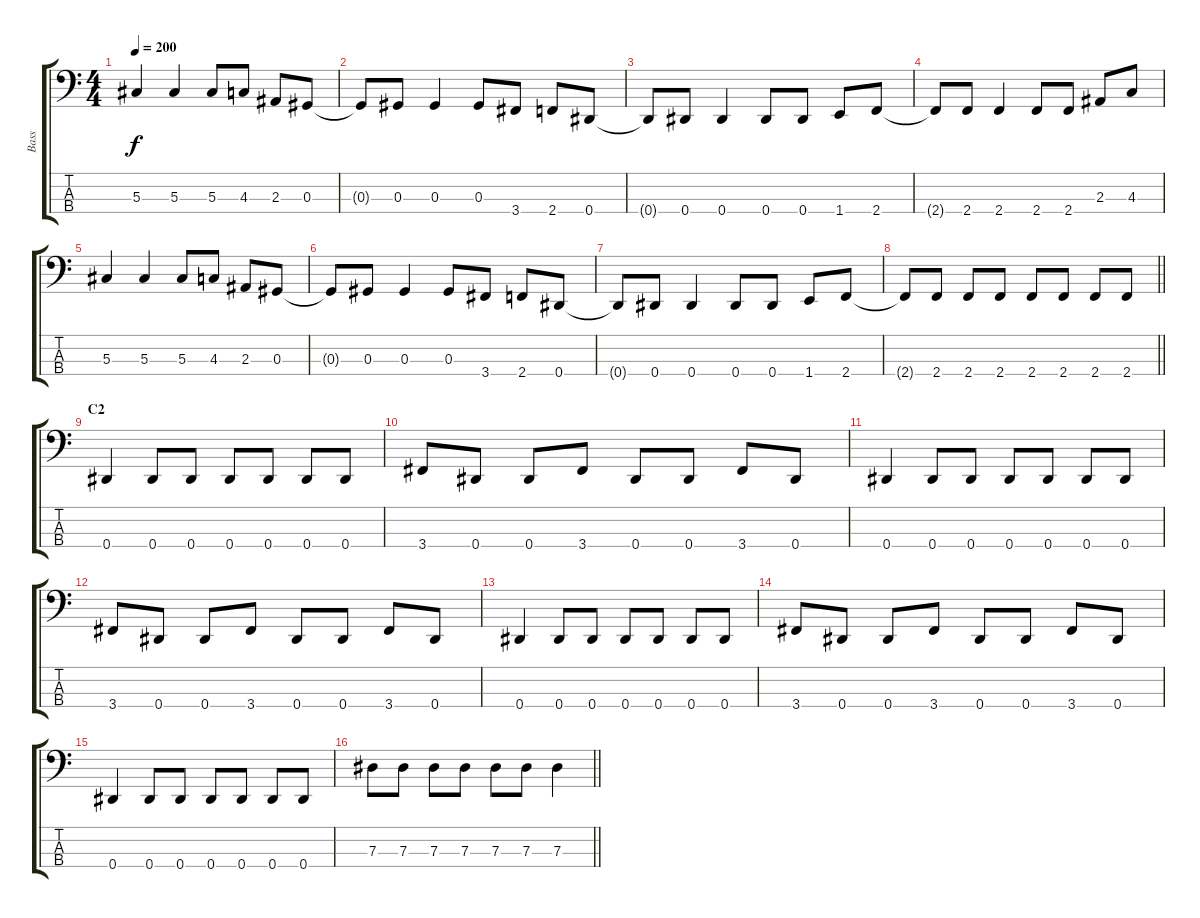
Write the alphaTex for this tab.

\track ("Bass" "Bass") {instrument electricbasspick}
\staff {score tabs}
\tuning (Gb2 Db2 Ab1 Eb1) {hide}
\ts (4 4)
\tempo 200
\clef f4
\ks c
5.3.4{dy f} 5.3.4 5.3.8 4.3.8 2.3.8 0.3.8 |
0.3{t}.8 0.3.8 0.3.4 0.3.8 3.4.8 2.4.8 0.4.8 |
0.4{t}.8 0.4.8 0.4.4 0.4.8 0.4.8 1.4.8 2.4.8 |
2.4{t}.8 2.4.8 2.4.4 2.4.8 2.4.8 2.3.8 4.3.8 |
5.3.4 5.3.4 5.3.8 4.3.8 2.3.8 0.3.8 |
0.3{t}.8 0.3.8 0.3.4 0.3.8 3.4.8 2.4.8 0.4.8 |
0.4{t}.8 0.4.8 0.4.4 0.4.8 0.4.8 1.4.8 2.4.8 |
\barLineRight lightlight
2.4{t}.8 2.4.8 2.4.8 2.4.8 2.4.8 2.4.8 2.4.8 2.4.8 |
\section ("" "C2")
0.4.4 0.4.8 0.4.8 0.4.8 0.4.8 0.4.8 0.4.8 |
3.4.8 0.4.8 0.4.8 3.4.8 0.4.8 0.4.8 3.4.8 0.4.8 |
0.4.4 0.4.8 0.4.8 0.4.8 0.4.8 0.4.8 0.4.8 |
3.4.8 0.4.8 0.4.8 3.4.8 0.4.8 0.4.8 3.4.8 0.4.8 |
0.4.4 0.4.8 0.4.8 0.4.8 0.4.8 0.4.8 0.4.8 |
3.4.8 0.4.8 0.4.8 3.4.8 0.4.8 0.4.8 3.4.8 0.4.8 |
0.4.4 0.4.8 0.4.8 0.4.8 0.4.8 0.4.8 0.4.8 |
\barLineRight lightlight
7.3.8 7.3.8 7.3.8 7.3.8 7.3.8 7.3.8 7.3.4
